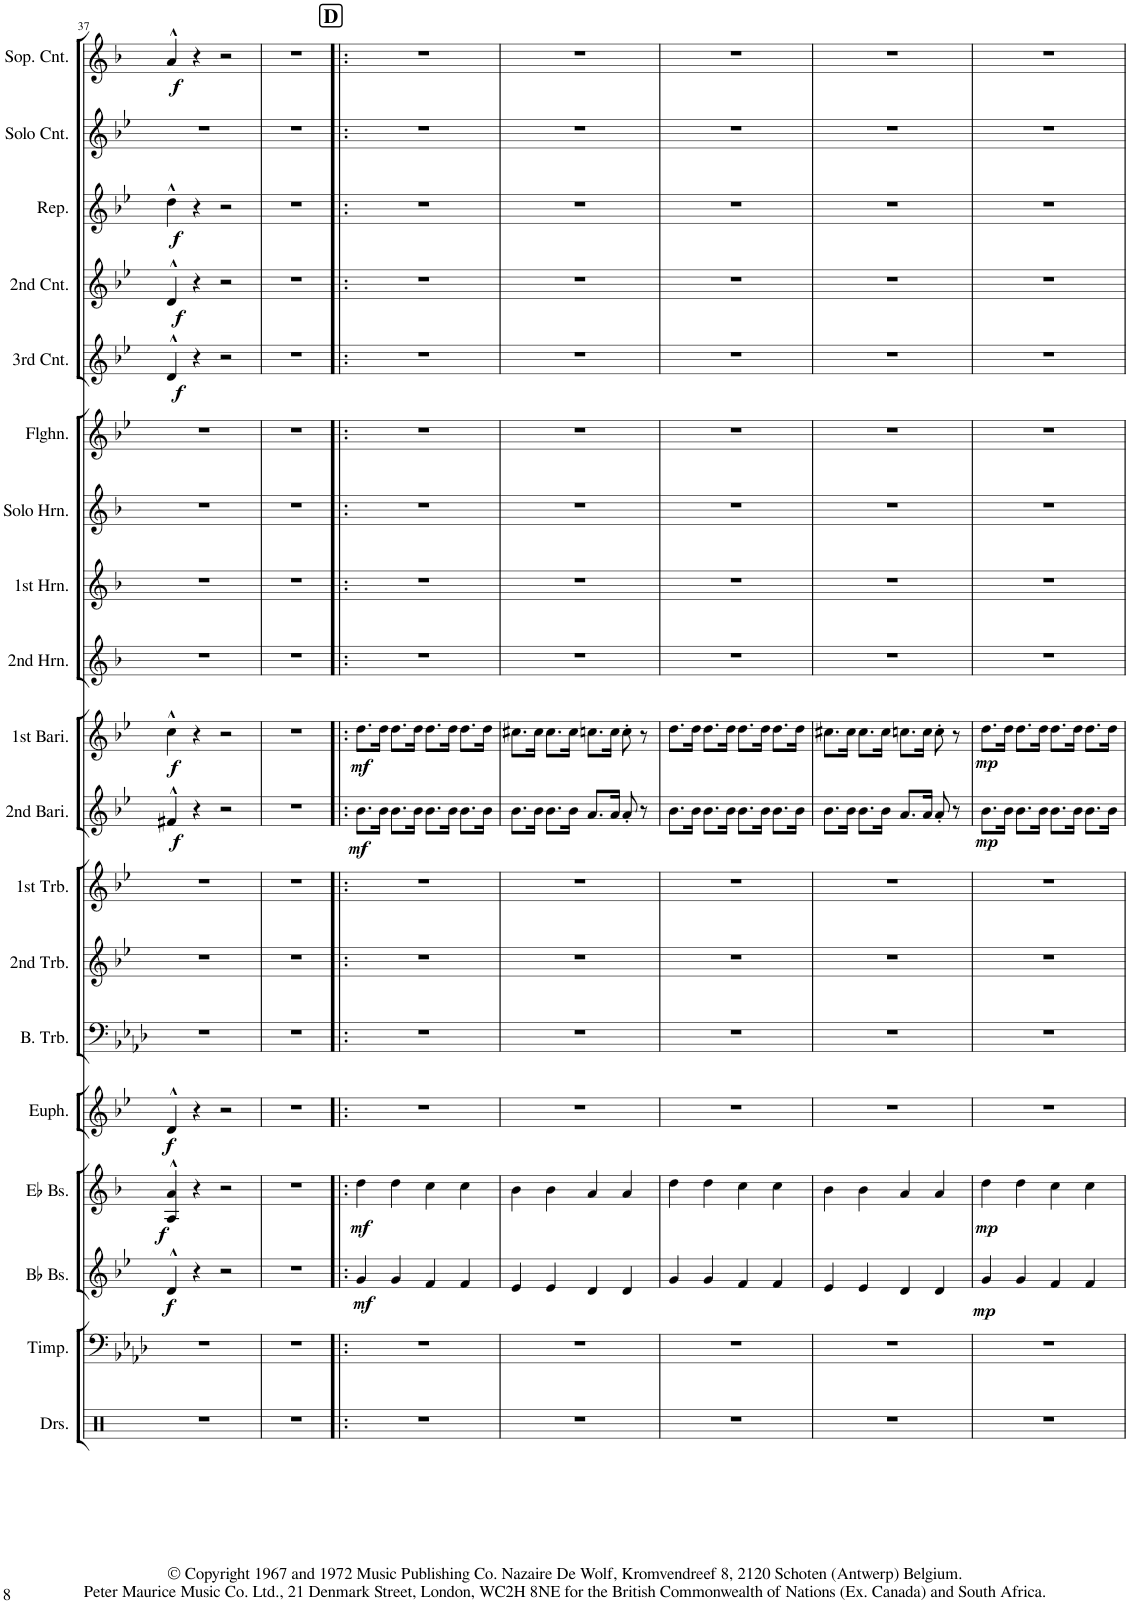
**kern	**kern	**kern	**dynam	**kern	**dynam	**kern	**dynam	**kern	**kern	**kern	**kern	**dynam	**kern	**dynam	**kern	**kern	**kern	**kern	**kern	**dynam	**kern	**dynam	**kern	**dynam	**kern	**kern	**dynam
*part19	*part18	*part17	*part17	*part16	*part16	*part15	*part15	*part14	*part13	*part12	*part11	*part11	*part10	*part10	*part9	*part8	*part7	*part6	*part5	*part5	*part4	*part4	*part3	*part3	*part2	*part1	*part1
*staff19	*staff18	*staff17	*staff17	*staff16	*staff16	*staff15	*staff15	*staff14	*staff13	*staff12	*staff11	*staff11	*staff10	*staff10	*staff9	*staff8	*staff7	*staff6	*staff5	*staff5	*staff4	*staff4	*staff3	*staff3	*staff2	*staff1	*staff1
*I"Drumset	*I"Timpani	*I"Bb Bass	*	*I"Eb Bass	*	*I"Euphonium	*	*I"Bass Trombone	*I"2nd Trombone	*I"1st Trombone	*I"2nd Baritone	*	*I"1st Baritone	*	*I"2nd Horn	*I"1st Horn	*I"Solo Horn	*I"Flugelhorn	*I"3rd Cornet	*	*I"2nd Cornet	*	*I"Repiano	*	*I"Solo Cornet	*I"Soprano Cornet	*
*I'Drs.	*I'Timp.	*I'Bb Bs.	*	*I'Eb Bs.	*	*I'Euph.	*	*I'B. Trb.	*I'2nd Trb.	*I'1st Trb.	*I'2nd Bari.	*	*I'1st Bari.	*	*I'2nd Hrn.	*I'1st Hrn.	*I'Solo Hrn.	*I'Flghn.	*I'3rd Cnt.	*	*I'2nd Cnt.	*	*I'Rep.	*	*I'Solo Cnt.	*I'Sop. Cnt.	*
!!LO:PB:g=z
*clefX	*clefF4	*clefG2	*	*clefG2	*	*clefG2	*	*clefF4	*clefG2	*clefG2	*clefG2	*	*clefG2	*	*clefG2	*clefG2	*clefG2	*clefG2	*clefG2	*	*clefG2	*	*clefG2	*	*clefG2	*clefG2	*
*	*	*Trd15c26	*	*Trd12c21	*	*Trd8c14	*	*Trd7c12	*Trd1c2	*Trd1c2	*Trd1c2	*	*Trd1c2	*	*Trd5c9	*Trd5c9	*Trd5c9	*Trd1c2	*Trd1c2	*	*Trd1c2	*	*Trd1c2	*	*Trd1c2	*Trd-2c-3	*
*k[]	*k[b-e-a-d-]	*k[b-e-]	*	*k[b-]	*	*k[b-e-]	*	*k[b-e-a-d-]	*k[b-e-]	*k[b-e-]	*k[b-e-]	*	*k[b-e-]	*	*k[b-]	*k[b-]	*k[b-]	*k[b-e-]	*k[b-e-]	*	*k[b-e-]	*	*k[b-e-]	*	*k[b-e-]	*k[b-]	*
*M2/2	*M2/2	*M2/2	*	*M2/2	*	*M2/2	*	*M2/2	*M2/2	*M2/2	*M2/2	*	*M2/2	*	*M2/2	*M2/2	*M2/2	*M2/2	*M2/2	*	*M2/2	*	*M2/2	*	*M2/2	*M2/2	*
*met(c|)	*met(c|)	*met(c|)	*	*met(c|)	*	*met(c|)	*	*met(c|)	*met(c|)	*met(c|)	*met(c|)	*	*met(c|)	*	*met(c|)	*met(c|)	*met(c|)	*met(c|)	*met(c|)	*	*met(c|)	*	*met(c|)	*	*met(c|)	*met(c|)	*
=37	=37	=37	=37	=37	=37	=37	=37	=37	=37	=37	=37	=37	=37	=37	=37	=37	=37	=37	=37	=37	=37	=37	=37	=37	=37	=37	=37
!	!	!	!LO:DY:b	!	!LO:DY:b	!	!LO:DY:b	!	!	!	!	!LO:DY:b	!	!LO:DY:b	!	!	!	!	!	!LO:DY:b	!	!LO:DY:b	!	!LO:DY:b	!	!	!LO:DY:b
1r	1r	4d^^/	f	4A/^^ 4a/^^	f	4d^^/	f	1r	1r	1r	4f#X^^/	f	4cc^^\	f	1r	1r	1r	1r	4d^^/	f	4d^^/	f	4dd^^\	f	1r	4a^^/	f
.	.	4r	.	4r	.	4r	.	.	.	.	4r	.	4r	.	.	.	.	.	4r	.	4r	.	4r	.	.	4r	.
.	.	2r	.	2r	.	2r	.	.	.	.	2r	.	2r	.	.	.	.	.	2r	.	2r	.	2r	.	.	2r	.
=38	=38	=38	=38	=38	=38	=38	=38	=38	=38	=38	=38	=38	=38	=38	=38	=38	=38	=38	=38	=38	=38	=38	=38	=38	=38	=38	=38
1r	1r	1r	.	1r	.	1r	.	1r	1r	1r	1r	.	1r	.	1r	1r	1r	1r	1r	.	1r	.	1r	.	1r	1r	.
!!LO:REH:place=s1:a:B:cj:fs=14:t=D
=39!|:	=39!|:	=39!|:	=39!|:	=39!|:	=39!|:	=39!|:	=39!|:	=39!|:	=39!|:	=39!|:	=39!|:	=39!|:	=39!|:	=39!|:	=39!|:	=39!|:	=39!|:	=39!|:	=39!|:	=39!|:	=39!|:	=39!|:	=39!|:	=39!|:	=39!|:	=39!|:	=39!|:
!	!	!	!LO:DY:b	!	!LO:DY:b	!	!	!	!	!	!	!LO:DY:b	!	!LO:DY:b	!	!	!	!	!	!	!	!	!	!	!	!	!
1r	1r	4g/	mf	4dd\	mf	1r	.	1r	1r	1r	8.b-\L	mf	8.dd\L	mf	1r	1r	1r	1r	1r	.	1r	.	1r	.	1r	1r	.
.	.	.	.	.	.	.	.	.	.	.	16b-\Jk	.	16dd\Jk	.	.	.	.	.	.	.	.	.	.	.	.	.	.
.	.	4g/	.	4dd\	.	.	.	.	.	.	8.b-\L	.	8.dd\L	.	.	.	.	.	.	.	.	.	.	.	.	.	.
.	.	.	.	.	.	.	.	.	.	.	16b-\Jk	.	16dd\Jk	.	.	.	.	.	.	.	.	.	.	.	.	.	.
.	.	4f/	.	4cc\	.	.	.	.	.	.	8.b-\L	.	8.dd\L	.	.	.	.	.	.	.	.	.	.	.	.	.	.
.	.	.	.	.	.	.	.	.	.	.	16b-\Jk	.	16dd\Jk	.	.	.	.	.	.	.	.	.	.	.	.	.	.
.	.	4f/	.	4cc\	.	.	.	.	.	.	8.b-\L	.	8.dd\L	.	.	.	.	.	.	.	.	.	.	.	.	.	.
.	.	.	.	.	.	.	.	.	.	.	16b-\Jk	.	16dd\Jk	.	.	.	.	.	.	.	.	.	.	.	.	.	.
=40	=40	=40	=40	=40	=40	=40	=40	=40	=40	=40	=40	=40	=40	=40	=40	=40	=40	=40	=40	=40	=40	=40	=40	=40	=40	=40	=40
1r	1r	4e-/	.	4b-\	.	1r	.	1r	1r	1r	8.b-\L	.	8.cc#X\L	.	1r	1r	1r	1r	1r	.	1r	.	1r	.	1r	1r	.
.	.	.	.	.	.	.	.	.	.	.	16b-\Jk	.	16cc#\Jk	.	.	.	.	.	.	.	.	.	.	.	.	.	.
.	.	4e-/	.	4b-\	.	.	.	.	.	.	8.b-\L	.	8.cc#\L	.	.	.	.	.	.	.	.	.	.	.	.	.	.
.	.	.	.	.	.	.	.	.	.	.	16b-\Jk	.	16cc#\Jk	.	.	.	.	.	.	.	.	.	.	.	.	.	.
.	.	4d/	.	4a/	.	.	.	.	.	.	8.a/L	.	8.ccn\L	.	.	.	.	.	.	.	.	.	.	.	.	.	.
.	.	.	.	.	.	.	.	.	.	.	16a/Jk	.	16cc\Jk	.	.	.	.	.	.	.	.	.	.	.	.	.	.
.	.	4d/	.	4a/	.	.	.	.	.	.	8a'/	.	8cc'\	.	.	.	.	.	.	.	.	.	.	.	.	.	.
.	.	.	.	.	.	.	.	.	.	.	8r	.	8r	.	.	.	.	.	.	.	.	.	.	.	.	.	.
=41	=41	=41	=41	=41	=41	=41	=41	=41	=41	=41	=41	=41	=41	=41	=41	=41	=41	=41	=41	=41	=41	=41	=41	=41	=41	=41	=41
1r	1r	4g/	.	4dd\	.	1r	.	1r	1r	1r	8.b-\L	.	8.dd\L	.	1r	1r	1r	1r	1r	.	1r	.	1r	.	1r	1r	.
.	.	.	.	.	.	.	.	.	.	.	16b-\Jk	.	16dd\Jk	.	.	.	.	.	.	.	.	.	.	.	.	.	.
.	.	4g/	.	4dd\	.	.	.	.	.	.	8.b-\L	.	8.dd\L	.	.	.	.	.	.	.	.	.	.	.	.	.	.
.	.	.	.	.	.	.	.	.	.	.	16b-\Jk	.	16dd\Jk	.	.	.	.	.	.	.	.	.	.	.	.	.	.
.	.	4f/	.	4cc\	.	.	.	.	.	.	8.b-\L	.	8.dd\L	.	.	.	.	.	.	.	.	.	.	.	.	.	.
.	.	.	.	.	.	.	.	.	.	.	16b-\Jk	.	16dd\Jk	.	.	.	.	.	.	.	.	.	.	.	.	.	.
.	.	4f/	.	4cc\	.	.	.	.	.	.	8.b-\L	.	8.dd\L	.	.	.	.	.	.	.	.	.	.	.	.	.	.
.	.	.	.	.	.	.	.	.	.	.	16b-\Jk	.	16dd\Jk	.	.	.	.	.	.	.	.	.	.	.	.	.	.
=42	=42	=42	=42	=42	=42	=42	=42	=42	=42	=42	=42	=42	=42	=42	=42	=42	=42	=42	=42	=42	=42	=42	=42	=42	=42	=42	=42
1r	1r	4e-/	.	4b-\	.	1r	.	1r	1r	1r	8.b-\L	.	8.cc#X\L	.	1r	1r	1r	1r	1r	.	1r	.	1r	.	1r	1r	.
.	.	.	.	.	.	.	.	.	.	.	16b-\Jk	.	16cc#\Jk	.	.	.	.	.	.	.	.	.	.	.	.	.	.
.	.	4e-/	.	4b-\	.	.	.	.	.	.	8.b-\L	.	8.cc#\L	.	.	.	.	.	.	.	.	.	.	.	.	.	.
.	.	.	.	.	.	.	.	.	.	.	16b-\Jk	.	16cc#\Jk	.	.	.	.	.	.	.	.	.	.	.	.	.	.
.	.	4d/	.	4a/	.	.	.	.	.	.	8.a/L	.	8.ccn\L	.	.	.	.	.	.	.	.	.	.	.	.	.	.
.	.	.	.	.	.	.	.	.	.	.	16a/Jk	.	16cc\Jk	.	.	.	.	.	.	.	.	.	.	.	.	.	.
.	.	4d/	.	4a/	.	.	.	.	.	.	8a'/	.	8cc'\	.	.	.	.	.	.	.	.	.	.	.	.	.	.
.	.	.	.	.	.	.	.	.	.	.	8r	.	8r	.	.	.	.	.	.	.	.	.	.	.	.	.	.
=43	=43	=43	=43	=43	=43	=43	=43	=43	=43	=43	=43	=43	=43	=43	=43	=43	=43	=43	=43	=43	=43	=43	=43	=43	=43	=43	=43
!	!	!	!LO:DY:b	!	!LO:DY:b	!	!	!	!	!	!	!LO:DY:b	!	!LO:DY:b	!	!	!	!	!	!	!	!	!	!	!	!	!
1r	1r	4g/	mp	4dd\	mp	1r	.	1r	1r	1r	8.b-\L	mp	8.dd\L	mp	1r	1r	1r	1r	1r	.	1r	.	1r	.	1r	1r	.
.	.	.	.	.	.	.	.	.	.	.	16b-\Jk	.	16dd\Jk	.	.	.	.	.	.	.	.	.	.	.	.	.	.
.	.	4g/	.	4dd\	.	.	.	.	.	.	8.b-\L	.	8.dd\L	.	.	.	.	.	.	.	.	.	.	.	.	.	.
.	.	.	.	.	.	.	.	.	.	.	16b-\Jk	.	16dd\Jk	.	.	.	.	.	.	.	.	.	.	.	.	.	.
.	.	4f/	.	4cc\	.	.	.	.	.	.	8.b-\L	.	8.dd\L	.	.	.	.	.	.	.	.	.	.	.	.	.	.
.	.	.	.	.	.	.	.	.	.	.	16b-\Jk	.	16dd\Jk	.	.	.	.	.	.	.	.	.	.	.	.	.	.
.	.	4f/	.	4cc\	.	.	.	.	.	.	8.b-\L	.	8.dd\L	.	.	.	.	.	.	.	.	.	.	.	.	.	.
.	.	.	.	.	.	.	.	.	.	.	16b-\Jk	.	16dd\Jk	.	.	.	.	.	.	.	.	.	.	.	.	.	.
=	=	=	=	=	=	=	=	=	=	=	=	=	=	=	=	=	=	=	=	=	=	=	=	=	=	=	=
*-	*-	*-	*-	*-	*-	*-	*-	*-	*-	*-	*-	*-	*-	*-	*-	*-	*-	*-	*-	*-	*-	*-	*-	*-	*-	*-	*-
